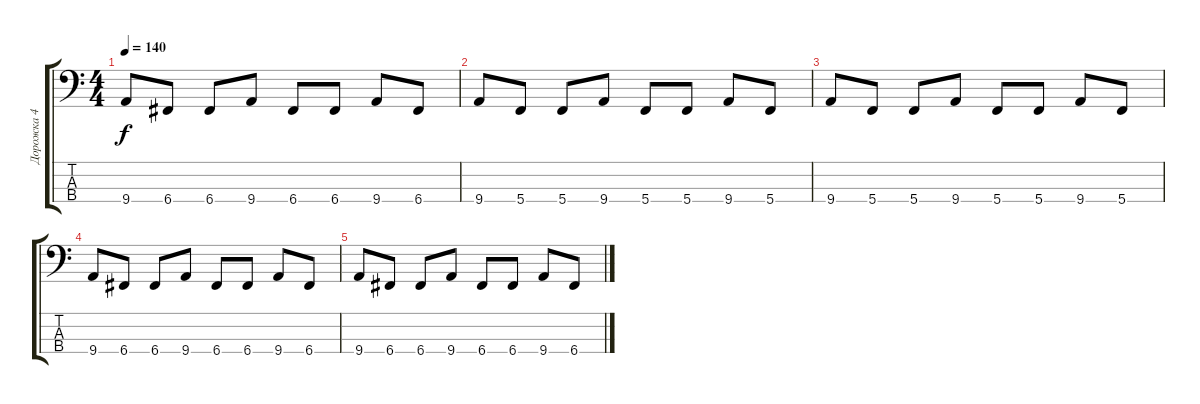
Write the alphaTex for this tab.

\track ("Дорожка 4" "Дорожка 4") {instrument electricbassfinger}
\staff {score tabs}
\tuning (F2 C2 G1 C1) {hide}
\ts (4 4)
\tempo 140
\clef f4
\ks c
9.4.8{dy f} 6.4.8 6.4.8 9.4.8 6.4.8 6.4.8 9.4.8 6.4.8 |
9.4.8 5.4.8 5.4.8 9.4.8 5.4.8 5.4.8 9.4.8 5.4.8 |
9.4.8 5.4.8 5.4.8 9.4.8 5.4.8 5.4.8 9.4.8 5.4.8 |
9.4.8 6.4.8 6.4.8 9.4.8 6.4.8 6.4.8 9.4.8 6.4.8 |
9.4.8 6.4.8 6.4.8 9.4.8 6.4.8 6.4.8 9.4.8 6.4.8
